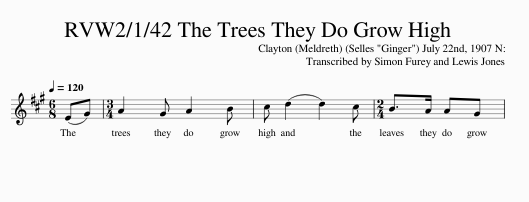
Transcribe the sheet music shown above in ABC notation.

X:1
L:1/8
Q:1/4=120
M:6/8
I:linebreak $
K:A
V:1 treble
V:1
 (EG) |[M:3/4] A2 G A2 B | c (d2 d2) c |[M:2/4] B>A AG | %4
